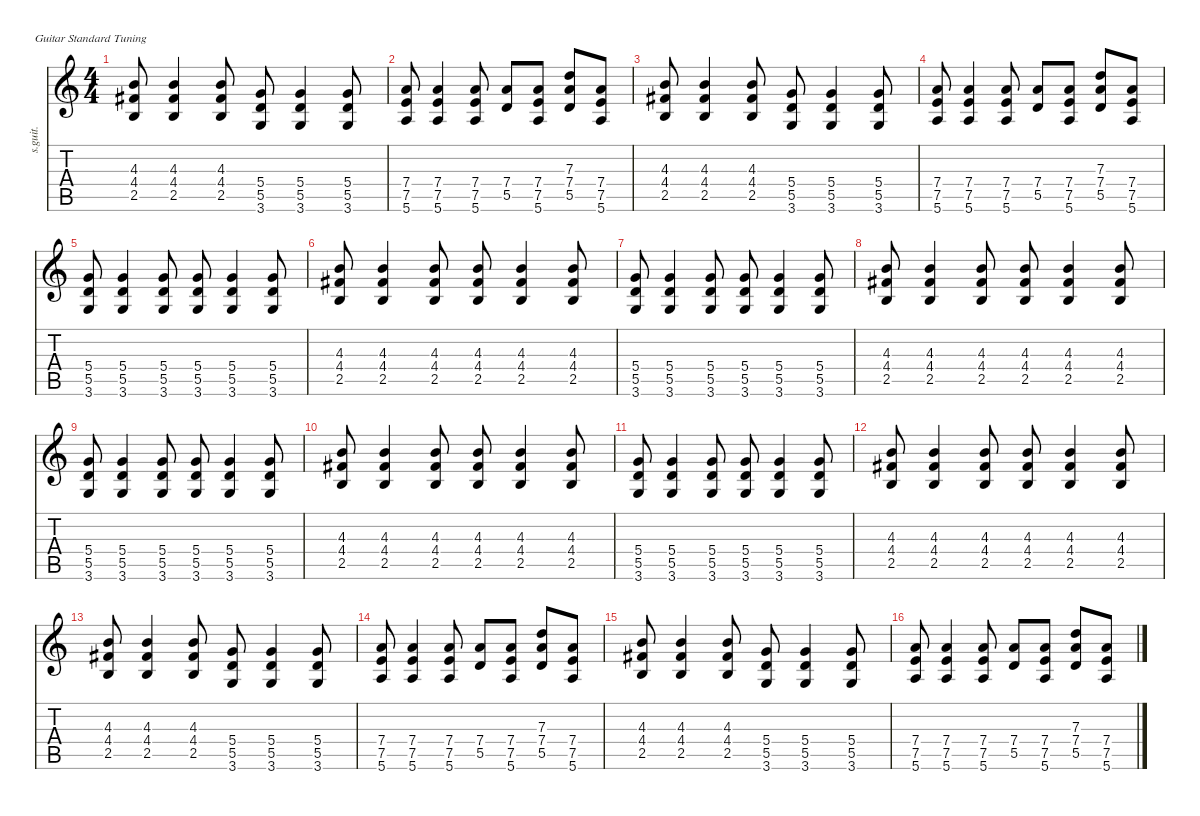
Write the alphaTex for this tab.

\defaultSystemsLayout 4
\hideDynamics
\bracketExtendMode nobrackets
\track ("guitare2(the cretin)" "s.guit.") {instrument overdrivenguitar}
\staff {score tabs}
\tuning (E4 B3 G3 D3 A2 E2)
\ts (4 4)
\tempo (160 hide)
\clef g2
\ks c
(4.3 4.4{acc #} 2.5).8{dy f} (4.3 4.4{acc #} 2.5).4 (4.3 4.4{acc #} 2.5).8 (5.4 5.5 3.6).8 (5.4 5.5 3.6).4 (5.4 5.5 3.6).8 |
(7.4 7.5 5.6).8 (7.4 7.5 5.6).4 (7.4 7.5 5.6).8 (7.4 5.5).8 (7.4 7.5 5.6).8 (7.3 7.4 5.5).8 (7.4 7.5 5.6).8 |
(4.3 4.4{acc #} 2.5).8 (4.3 4.4{acc #} 2.5).4 (4.3 4.4{acc #} 2.5).8 (5.4 5.5 3.6).8 (5.4 5.5 3.6).4 (5.4 5.5 3.6).8 |
(7.4 7.5 5.6).8 (7.4 7.5 5.6).4 (7.4 7.5 5.6).8 (7.4 5.5).8 (7.4 7.5 5.6).8 (7.3 7.4 5.5).8 (7.4 7.5 5.6).8 |
(5.4 5.5 3.6).8 (5.4 5.5 3.6).4 (5.4 5.5 3.6).8 (5.4 5.5 3.6).8 (5.4 5.5 3.6).4 (5.4 5.5 3.6).8 |
(4.3 4.4{acc #} 2.5).8 (4.3 4.4{acc #} 2.5).4 (4.3 4.4{acc #} 2.5).8 (4.3 4.4{acc #} 2.5).8 (4.3 4.4{acc #} 2.5).4 (4.3 4.4{acc #} 2.5).8 |
(5.4 5.5 3.6).8 (5.4 5.5 3.6).4 (5.4 5.5 3.6).8 (5.4 5.5 3.6).8 (5.4 5.5 3.6).4 (5.4 5.5 3.6).8 |
(4.3 4.4{acc #} 2.5).8 (4.3 4.4{acc #} 2.5).4 (4.3 4.4{acc #} 2.5).8 (4.3 4.4{acc #} 2.5).8 (4.3 4.4{acc #} 2.5).4 (4.3 4.4{acc #} 2.5).8 |
(5.4 5.5 3.6).8 (5.4 5.5 3.6).4 (5.4 5.5 3.6).8 (5.4 5.5 3.6).8 (5.4 5.5 3.6).4 (5.4 5.5 3.6).8 |
(4.3 4.4{acc #} 2.5).8 (4.3 4.4{acc #} 2.5).4 (4.3 4.4{acc #} 2.5).8 (4.3 4.4{acc #} 2.5).8 (4.3 4.4{acc #} 2.5).4 (4.3 4.4{acc #} 2.5).8 |
(5.4 5.5 3.6).8 (5.4 5.5 3.6).4 (5.4 5.5 3.6).8 (5.4 5.5 3.6).8 (5.4 5.5 3.6).4 (5.4 5.5 3.6).8 |
(4.3 4.4{acc #} 2.5).8 (4.3 4.4{acc #} 2.5).4 (4.3 4.4{acc #} 2.5).8 (4.3 4.4{acc #} 2.5).8 (4.3 4.4{acc #} 2.5).4 (4.3 4.4{acc #} 2.5).8 |
(4.3 4.4{acc #} 2.5).8 (4.3 4.4{acc #} 2.5).4 (4.3 4.4{acc #} 2.5).8 (5.4 5.5 3.6).8 (5.4 5.5 3.6).4 (5.4 5.5 3.6).8 |
(7.4 7.5 5.6).8 (7.4 7.5 5.6).4 (7.4 7.5 5.6).8 (7.4 5.5).8 (7.4 7.5 5.6).8 (7.3 7.4 5.5).8 (7.4 7.5 5.6).8 |
(4.3 4.4{acc #} 2.5).8 (4.3 4.4{acc #} 2.5).4 (4.3 4.4{acc #} 2.5).8 (5.4 5.5 3.6).8 (5.4 5.5 3.6).4 (5.4 5.5 3.6).8 |
(7.4 7.5 5.6).8 (7.4 7.5 5.6).4 (7.4 7.5 5.6).8 (7.4 5.5).8 (7.4 7.5 5.6).8 (7.3 7.4 5.5).8 (7.4 7.5 5.6).8
